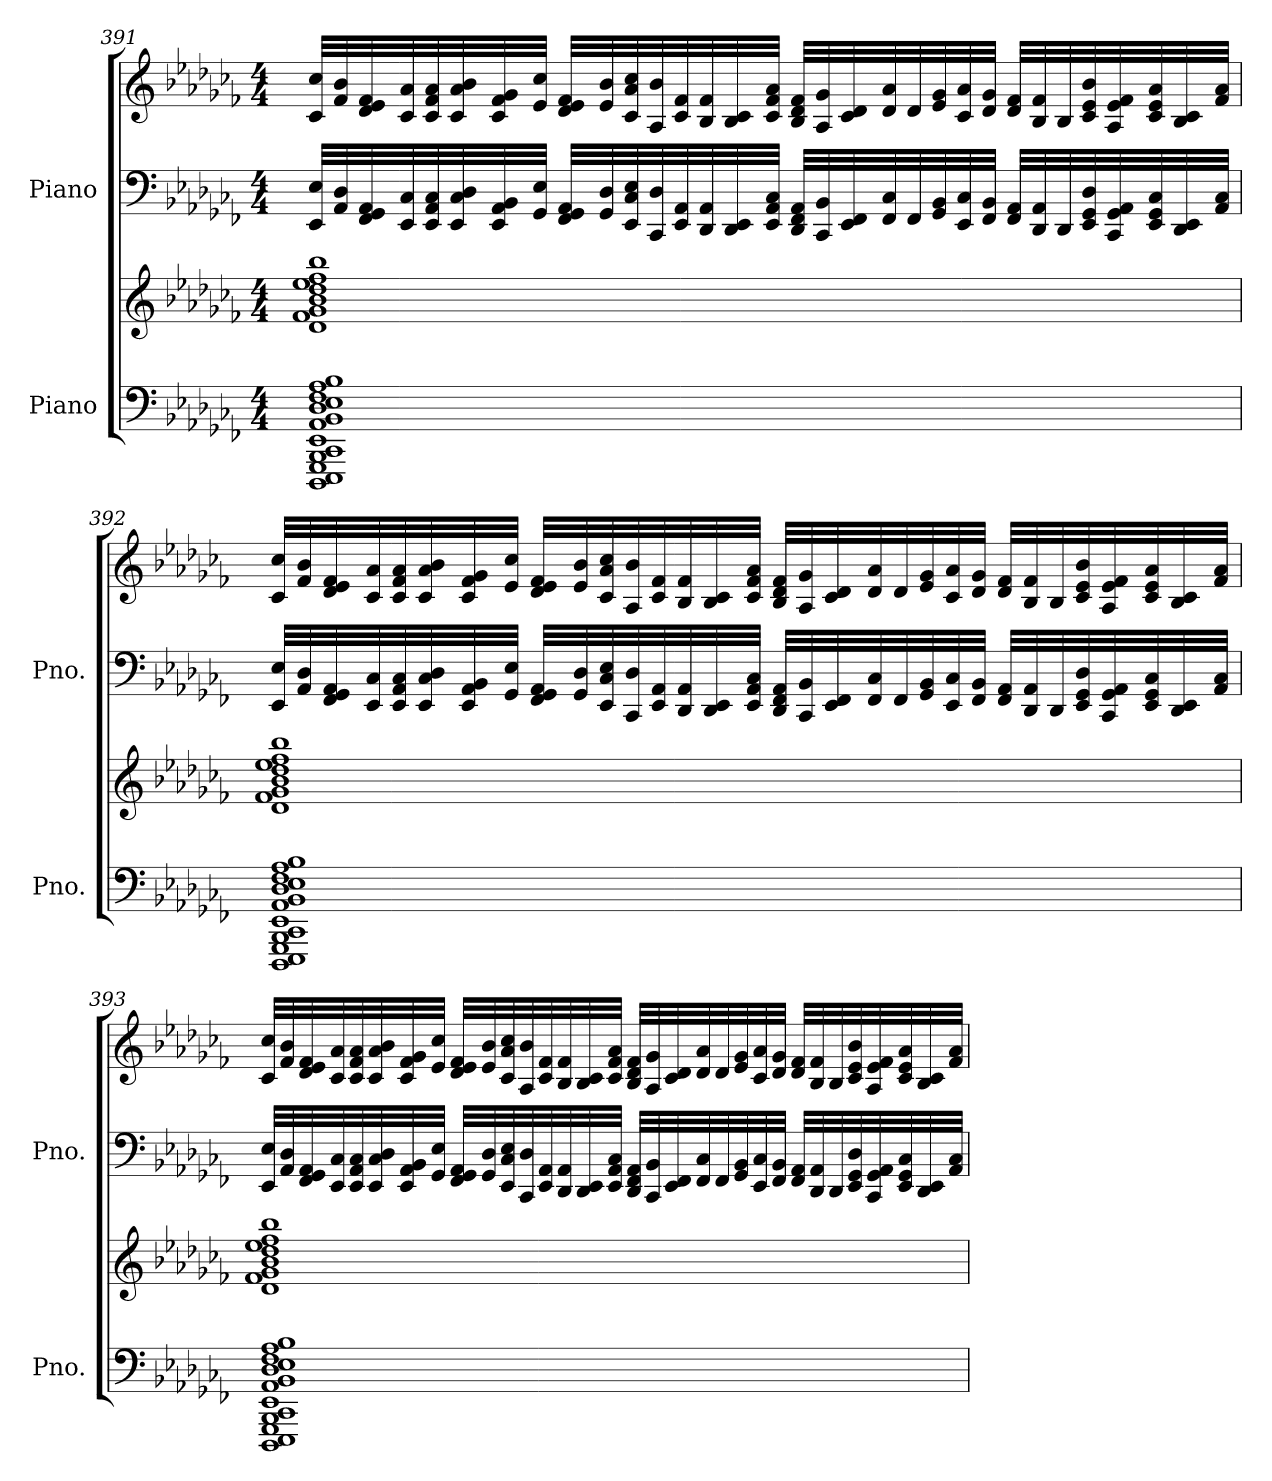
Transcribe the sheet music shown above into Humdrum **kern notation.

**kern	**kern	**kern	**kern
*part2	*part2	*part1	*part1
*staff4	*staff3	*staff2	*staff1
*I"Piano	*	*I"Piano	*
*I'Pno.	*	*I'Pno.	*
!!LO:LB:g=z
*clefF4	*clefG2	*clefF4	*clefG2
*ITrd14c24	*ITrd14c24	*ITrd-21c-36	*ITrd-21c-36
*k[b-e-a-d-g-c-f-]	*k[b-e-a-d-g-c-f-]	*k[b-e-a-d-g-c-f-]	*k[b-e-a-d-g-c-f-]
*M4/4	*M4/4	*M4/4	*M4/4
=391	=391	=391	=391
1DDDDD- 1EEEEE- 1GGGGG- 1BBBBB- 1CCCC- 1EEEE- 1AAAA- 1BBBB- 1DDD- 1EEE- 1FFF- 1AAA- 1BBB-	1DD- 1FF- 1GG- 1BB- 1D- 1E- 1F- 1B-	32ee-/ 32eee-/LLL	32cccc-/ 32ccccc-/LLL
.	.	32aa-/ 32ddd-/	32ffff-/ 32bbbb-/
.	.	32ff-/ 32gg-/ 32aa-/	32dddd-/ 32eeee-/ 32ffff-/
.	.	32ee-/ 32ccc-/	32cccc-/ 32aaaa-/
.	.	32ee-/ 32aa-/ 32ccc-/	32cccc-/ 32ffff-/ 32aaaa-/
.	.	32ee-/ 32ccc-/ 32ddd-/	32cccc-/ 32aaaa-/ 32bbbb-/
.	.	32ee-/ 32aa-/ 32bb-/	32cccc-/ 32ffff-/ 32gggg-/
.	.	32gg-/ 32eee-/JJJ	32eeee-/ 32ccccc-/JJJ
.	.	32ff-/ 32gg-/ 32aa-/LLL	32dddd-/ 32eeee-/ 32ffff-/LLL
.	.	32gg-/ 32ddd-/	32eeee-/ 32bbbb-/
.	.	32ee-/ 32ccc-/ 32eee-/	32cccc-/ 32aaaa-/ 32ccccc-/
.	.	32cc-/ 32ddd-/	32aaa-/ 32bbbb-/
.	.	32ee-/ 32aa-/	32cccc-/ 32ffff-/
.	.	32dd-/ 32aa-/	32bbb-/ 32ffff-/
.	.	32dd-/ 32ee-/	32bbb-/ 32cccc-/
.	.	32ee-/ 32aa-/ 32ccc-/JJJ	32cccc-/ 32ffff-/ 32aaaa-/JJJ
.	.	32dd-/ 32ff-/ 32aa-/LLL	32bbb-/ 32dddd-/ 32ffff-/LLL
.	.	32cc-/ 32bb-/	32aaa-/ 32gggg-/
.	.	32ee-/ 32ff-/	32cccc-/ 32dddd-/
.	.	32ff-/ 32ccc-/	32dddd-/ 32aaaa-/
.	.	32ff-/	32dddd-/
.	.	32gg-/ 32bb-/	32eeee-/ 32gggg-/
.	.	32ee-/ 32ccc-/	32cccc-/ 32aaaa-/
.	.	32ff-/ 32bb-/JJJ	32dddd-/ 32gggg-/JJJ
.	.	32ff-/ 32aa-/LLL	32dddd-/ 32ffff-/LLL
.	.	32dd-/ 32aa-/	32bbb-/ 32ffff-/
.	.	32dd-/	32bbb-/
.	.	32ee-/ 32gg-/ 32ddd-/	32cccc-/ 32eeee-/ 32bbbb-/
.	.	32cc-/ 32gg-/ 32aa-/	32aaa-/ 32eeee-/ 32ffff-/
.	.	32ee-/ 32gg-/ 32ccc-/	32cccc-/ 32eeee-/ 32aaaa-/
.	.	32dd-/ 32ee-/	32bbb-/ 32cccc-/
.	.	32aa-/ 32ccc-/JJJ	32ffff-/ 32aaaa-/JJJ
!!LO:LB:g=z
=392	=392	=392	=392
1DDDDD- 1EEEEE- 1GGGGG- 1BBBBB- 1CCCC- 1EEEE- 1AAAA- 1BBBB- 1DDD- 1EEE- 1FFF- 1AAA- 1BBB-	1DD- 1FF- 1GG- 1BB- 1D- 1E- 1F- 1B-	32ee-/ 32eee-/LLL	32cccc-/ 32ccccc-/LLL
.	.	32aa-/ 32ddd-/	32ffff-/ 32bbbb-/
.	.	32ff-/ 32gg-/ 32aa-/	32dddd-/ 32eeee-/ 32ffff-/
.	.	32ee-/ 32ccc-/	32cccc-/ 32aaaa-/
.	.	32ee-/ 32aa-/ 32ccc-/	32cccc-/ 32ffff-/ 32aaaa-/
.	.	32ee-/ 32ccc-/ 32ddd-/	32cccc-/ 32aaaa-/ 32bbbb-/
.	.	32ee-/ 32aa-/ 32bb-/	32cccc-/ 32ffff-/ 32gggg-/
.	.	32gg-/ 32eee-/JJJ	32eeee-/ 32ccccc-/JJJ
.	.	32ff-/ 32gg-/ 32aa-/LLL	32dddd-/ 32eeee-/ 32ffff-/LLL
.	.	32gg-/ 32ddd-/	32eeee-/ 32bbbb-/
.	.	32ee-/ 32ccc-/ 32eee-/	32cccc-/ 32aaaa-/ 32ccccc-/
.	.	32cc-/ 32ddd-/	32aaa-/ 32bbbb-/
.	.	32ee-/ 32aa-/	32cccc-/ 32ffff-/
.	.	32dd-/ 32aa-/	32bbb-/ 32ffff-/
.	.	32dd-/ 32ee-/	32bbb-/ 32cccc-/
.	.	32ee-/ 32aa-/ 32ccc-/JJJ	32cccc-/ 32ffff-/ 32aaaa-/JJJ
.	.	32dd-/ 32ff-/ 32aa-/LLL	32bbb-/ 32dddd-/ 32ffff-/LLL
.	.	32cc-/ 32bb-/	32aaa-/ 32gggg-/
.	.	32ee-/ 32ff-/	32cccc-/ 32dddd-/
.	.	32ff-/ 32ccc-/	32dddd-/ 32aaaa-/
.	.	32ff-/	32dddd-/
.	.	32gg-/ 32bb-/	32eeee-/ 32gggg-/
.	.	32ee-/ 32ccc-/	32cccc-/ 32aaaa-/
.	.	32ff-/ 32bb-/JJJ	32dddd-/ 32gggg-/JJJ
.	.	32ff-/ 32aa-/LLL	32dddd-/ 32ffff-/LLL
.	.	32dd-/ 32aa-/	32bbb-/ 32ffff-/
.	.	32dd-/	32bbb-/
.	.	32ee-/ 32gg-/ 32ddd-/	32cccc-/ 32eeee-/ 32bbbb-/
.	.	32cc-/ 32gg-/ 32aa-/	32aaa-/ 32eeee-/ 32ffff-/
.	.	32ee-/ 32gg-/ 32ccc-/	32cccc-/ 32eeee-/ 32aaaa-/
.	.	32dd-/ 32ee-/	32bbb-/ 32cccc-/
.	.	32aa-/ 32ccc-/JJJ	32ffff-/ 32aaaa-/JJJ
!!LO:PB:g=z
=393	=393	=393	=393
1DDDDD- 1EEEEE- 1GGGGG- 1BBBBB- 1CCCC- 1EEEE- 1AAAA- 1BBBB- 1DDD- 1EEE- 1FFF- 1AAA- 1BBB-	1DD- 1FF- 1GG- 1BB- 1D- 1E- 1F- 1B-	32ee-/ 32eee-/LLL	32cccc-/ 32ccccc-/LLL
.	.	32aa-/ 32ddd-/	32ffff-/ 32bbbb-/
.	.	32ff-/ 32gg-/ 32aa-/	32dddd-/ 32eeee-/ 32ffff-/
.	.	32ee-/ 32ccc-/	32cccc-/ 32aaaa-/
.	.	32ee-/ 32aa-/ 32ccc-/	32cccc-/ 32ffff-/ 32aaaa-/
.	.	32ee-/ 32ccc-/ 32ddd-/	32cccc-/ 32aaaa-/ 32bbbb-/
.	.	32ee-/ 32aa-/ 32bb-/	32cccc-/ 32ffff-/ 32gggg-/
.	.	32gg-/ 32eee-/JJJ	32eeee-/ 32ccccc-/JJJ
.	.	32ff-/ 32gg-/ 32aa-/LLL	32dddd-/ 32eeee-/ 32ffff-/LLL
.	.	32gg-/ 32ddd-/	32eeee-/ 32bbbb-/
.	.	32ee-/ 32ccc-/ 32eee-/	32cccc-/ 32aaaa-/ 32ccccc-/
.	.	32cc-/ 32ddd-/	32aaa-/ 32bbbb-/
.	.	32ee-/ 32aa-/	32cccc-/ 32ffff-/
.	.	32dd-/ 32aa-/	32bbb-/ 32ffff-/
.	.	32dd-/ 32ee-/	32bbb-/ 32cccc-/
.	.	32ee-/ 32aa-/ 32ccc-/JJJ	32cccc-/ 32ffff-/ 32aaaa-/JJJ
.	.	32dd-/ 32ff-/ 32aa-/LLL	32bbb-/ 32dddd-/ 32ffff-/LLL
.	.	32cc-/ 32bb-/	32aaa-/ 32gggg-/
.	.	32ee-/ 32ff-/	32cccc-/ 32dddd-/
.	.	32ff-/ 32ccc-/	32dddd-/ 32aaaa-/
.	.	32ff-/	32dddd-/
.	.	32gg-/ 32bb-/	32eeee-/ 32gggg-/
.	.	32ee-/ 32ccc-/	32cccc-/ 32aaaa-/
.	.	32ff-/ 32bb-/JJJ	32dddd-/ 32gggg-/JJJ
.	.	32ff-/ 32aa-/LLL	32dddd-/ 32ffff-/LLL
.	.	32dd-/ 32aa-/	32bbb-/ 32ffff-/
.	.	32dd-/	32bbb-/
.	.	32ee-/ 32gg-/ 32ddd-/	32cccc-/ 32eeee-/ 32bbbb-/
.	.	32cc-/ 32gg-/ 32aa-/	32aaa-/ 32eeee-/ 32ffff-/
.	.	32ee-/ 32gg-/ 32ccc-/	32cccc-/ 32eeee-/ 32aaaa-/
.	.	32dd-/ 32ee-/	32bbb-/ 32cccc-/
.	.	32aa-/ 32ccc-/JJJ	32ffff-/ 32aaaa-/JJJ
=	=	=	=
*-	*-	*-	*-
